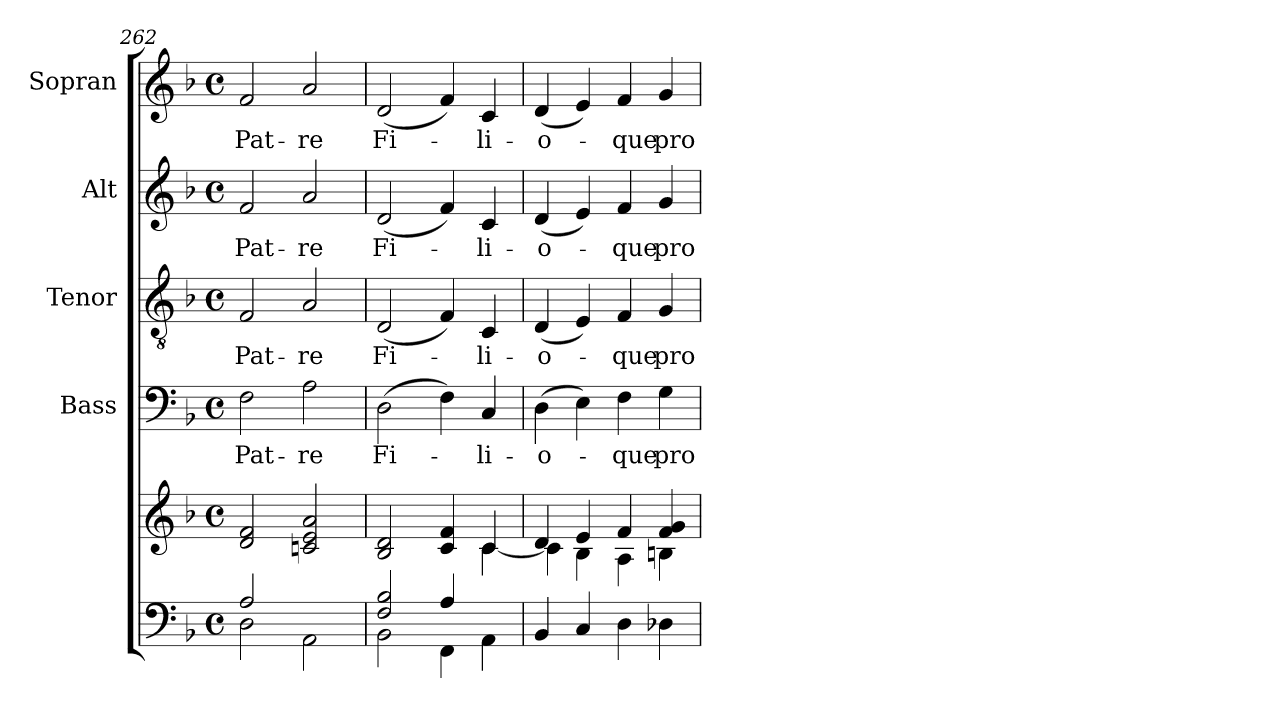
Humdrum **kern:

**kern	**kern	**kern	**text	**kern	**text	**kern	**text	**kern	**text
*part5	*part5	*part4	*part4	*part3	*part3	*part2	*part2	*part1	*part1
*staff6	*staff5	*staff4	*staff4	*staff3	*staff3	*staff2	*staff2	*staff1	*staff1
*	*	*I"Bass	*	*I"Tenor	*	*I"Alt	*	*I"Sopran	*
*	*	*I'B.	*	*I'T.	*	*I'A.	*	*I'S.	*
!!LO:LB:g=z
*clefF4	*clefG2	*clefF4	*	*clefGv2	*	*clefG2	*	*clefG2	*
*k[b-]	*k[b-]	*k[b-]	*	*k[b-]	*	*k[b-]	*	*k[b-]	*
*F:	*F:	*F:	*	*F:	*	*F:	*	*F:	*
*M4/4	*M4/4	*M4/4	*	*M4/4	*	*M4/4	*	*M4/4	*
*met(c)	*met(c)	*met(c)	*	*met(c)	*	*met(c)	*	*met(c)	*
=262	=262	=262	=262	=262	=262	=262	=262	=262	=262
*^	*	*	*	*	*	*	*	*	*
!	!	!	!	!LO:LY:b	!	!LO:LY:b	!	!LO:LY:b	!	!LO:LY:b
2A/	2D\	2d/ 2f/	2F\	Pat-	2F/	Pat-	2f/	Pat-	2f/	Pat-
!	!	!	!	!LO:LY:b	!	!LO:LY:b	!	!LO:LY:b	!	!LO:LY:b
2ryy	2AA\	2cn/ 2e/ 2a/	2A\	-re	2A/	-re	2a/	-re	2a/	-re
=263	=263	=263	=263	=263	=263	=263	=263	=263	=263	=263
*	*	*^	*	*	*	*	*	*	*	*
!	!	!	!	!	!LO:LY:b	!	!LO:LY:b	!	!LO:LY:b	!	!LO:LY:b
2F/ 2B-/	2BB-\	2B-/ 2d/	2.ryy	(>2D\	Fi-	(<2D/	Fi-	(<2d/	Fi-	(<2d/	Fi-
4A/	4FF\	4c/ 4f/	.	4F\)	.	4F/)	.	4f/)	.	4f/)	.
!	!	!	!	!	!LO:LY:b	!	!LO:LY:b	!	!LO:LY:b	!	!LO:LY:b
4ryy	4AA\	4c/	[<4c\	4C/	-li-	4C/	-li-	4c/	-li-	4c/	-li-
=264	=264	=264	=264	=264	=264	=264	=264	=264	=264	=264	=264
!	!	!	!	!	!LO:LY:b	!	!LO:LY:b	!	!LO:LY:b	!	!LO:LY:b
*v	*v	*	*	*	*	*	*	*	*	*	*
4BB-/	4d/	4c\]	(>4D\	-o-	(<4D/	-o-	(<4d/	-o-	(<4d/	-o-
4C/	4e/	4B-\	4E\)	.	4E/)	.	4e/)	.	4e/)	.
!	!	!	!	!LO:LY:b	!	!LO:LY:b	!	!LO:LY:b	!	!LO:LY:b
4D\	4f/	4A\	4F\	-que	4F/	-que	4f/	-que	4f/	-que
!	!	!	!	!LO:LY:b	!	!LO:LY:b	!	!LO:LY:b	!	!LO:LY:b
4D-X\	4f/ 4g/	4Bn\	4G\	pro-	4G/	pro-	4g/	pro-	4g/	pro-
*	*v	*v	*	*	*	*	*	*	*	*
=	=	=	=	=	=	=	=	=	=
*-	*-	*-	*-	*-	*-	*-	*-	*-	*-
